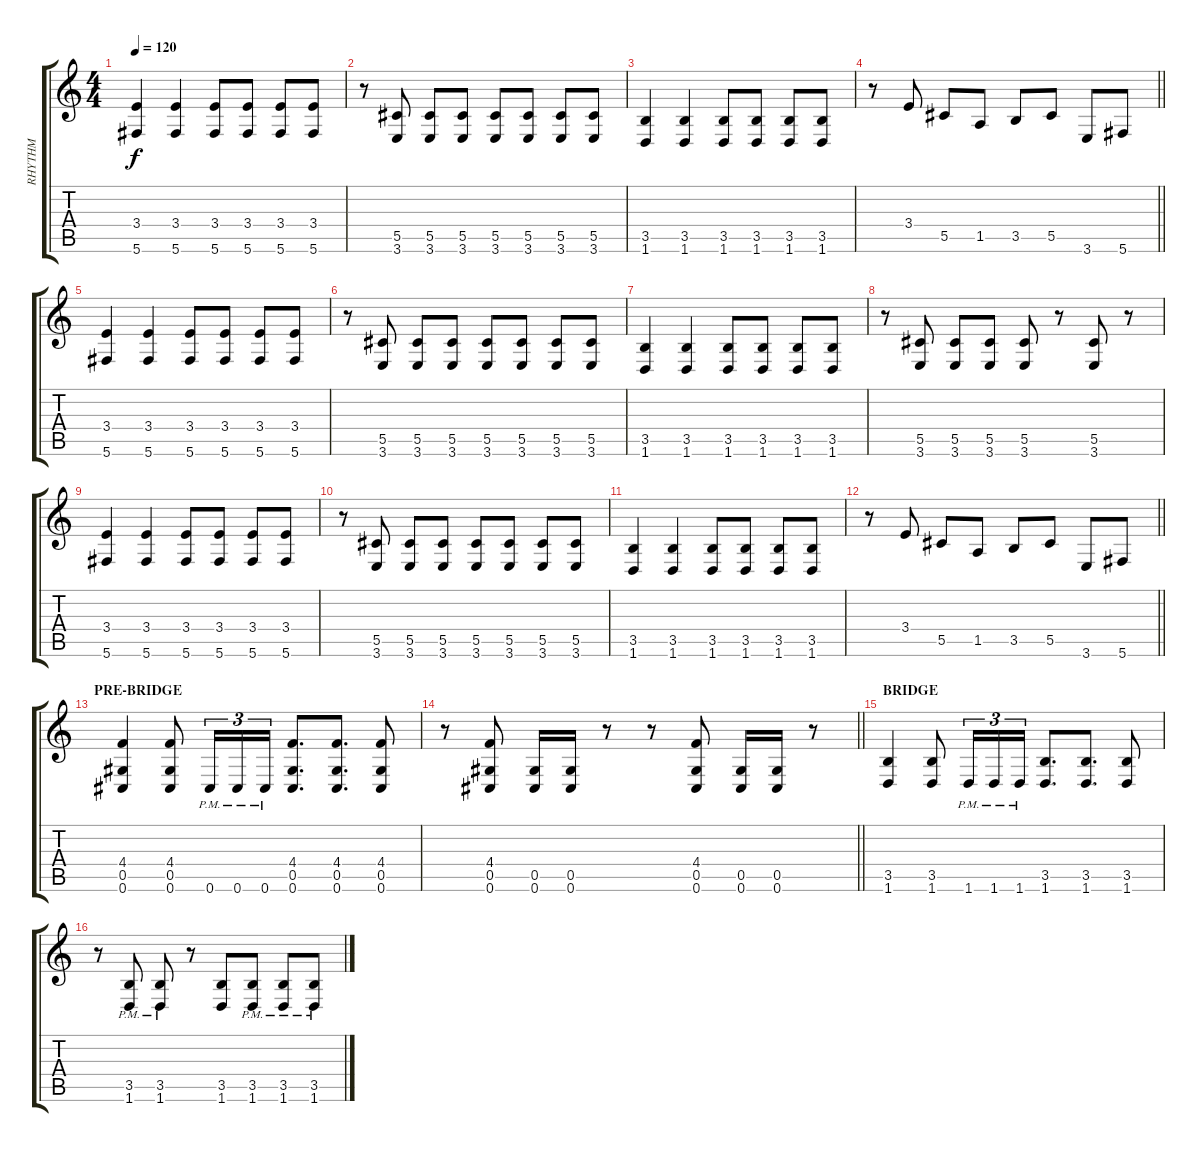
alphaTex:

\track ("RHYTHM" "RHYTHM") {instrument electricguitarjazz}
\staff {score tabs}
\tuning (Eb4 Bb3 Gb3 Db3 Ab2 Db2) {hide}
\ts (4 4)
\tempo 120
\clef g2
\ks c
(3.4 5.6).4{dy f} (3.4 5.6).4 (3.4 5.6).8 (3.4 5.6).8 (3.4 5.6).8 (3.4 5.6).8 |
r.8 (5.5 3.6).8 (5.5 3.6).8 (5.5 3.6).8 (5.5 3.6).8 (5.5 3.6).8 (5.5 3.6).8 (5.5 3.6).8 |
(3.5 1.6).4 (3.5 1.6).4 (3.5 1.6).8 (3.5 1.6).8 (3.5 1.6).8 (3.5 1.6).8 |
\barLineRight lightlight
r.8 3.4.8 5.5.8 1.5.8 3.5.8 5.5.8 3.6.8 5.6.8 |
\section ("" "")
(3.4 5.6).4 (3.4 5.6).4 (3.4 5.6).8 (3.4 5.6).8 (3.4 5.6).8 (3.4 5.6).8 |
r.8 (5.5 3.6).8 (5.5 3.6).8 (5.5 3.6).8 (5.5 3.6).8 (5.5 3.6).8 (5.5 3.6).8 (5.5 3.6).8 |
(3.5 1.6).4 (3.5 1.6).4 (3.5 1.6).8 (3.5 1.6).8 (3.5 1.6).8 (3.5 1.6).8 |
r.8 (5.5 3.6).8 (5.5 3.6).8 (5.5 3.6).8 (5.5 3.6).8 r.8 (5.5 3.6).8 r.8 |
(3.4 5.6).4 (3.4 5.6).4 (3.4 5.6).8 (3.4 5.6).8 (3.4 5.6).8 (3.4 5.6).8 |
r.8 (5.5 3.6).8 (5.5 3.6).8 (5.5 3.6).8 (5.5 3.6).8 (5.5 3.6).8 (5.5 3.6).8 (5.5 3.6).8 |
(3.5 1.6).4 (3.5 1.6).4 (3.5 1.6).8 (3.5 1.6).8 (3.5 1.6).8 (3.5 1.6).8 |
\barLineRight lightlight
r.8 3.4.8 5.5.8 1.5.8 3.5.8 5.5.8 3.6.8 5.6.8 |
\section ("" "PRE-BRIDGE")
(4.4 0.5 0.6).4 (4.4 0.5 0.6).8 0.6{pm}.16{tu (3 2)} 0.6{pm}.16{tu (3 2)} 0.6{pm}.16{tu (3 2)} (4.4 0.5 0.6).8{d} (4.4 0.5 0.6).8{d} (4.4 0.5 0.6).8 |
\barLineRight lightlight
r.8 (4.4 0.5 0.6).8 (0.5 0.6).16 (0.5 0.6).16 r.8 r.8 (4.4 0.5 0.6).8 (0.5 0.6).16 (0.5 0.6).16 r.8 |
\section ("" "BRIDGE")
(3.5 1.6).4 (3.5 1.6).8 1.6{pm}.16{tu (3 2)} 1.6{pm}.16{tu (3 2)} 1.6{pm}.16{tu (3 2)} (3.5 1.6).8{d} (3.5 1.6).8{d} (3.5 1.6).8 |
r.8 (3.5{pm} 1.6{pm}).8 (3.5{pm} 1.6{pm}).8 r.8 (3.5 1.6).8 (3.5{pm} 1.6{pm}).8 (3.5{pm} 1.6{pm}).8 (3.5{pm} 1.6{pm}).8
